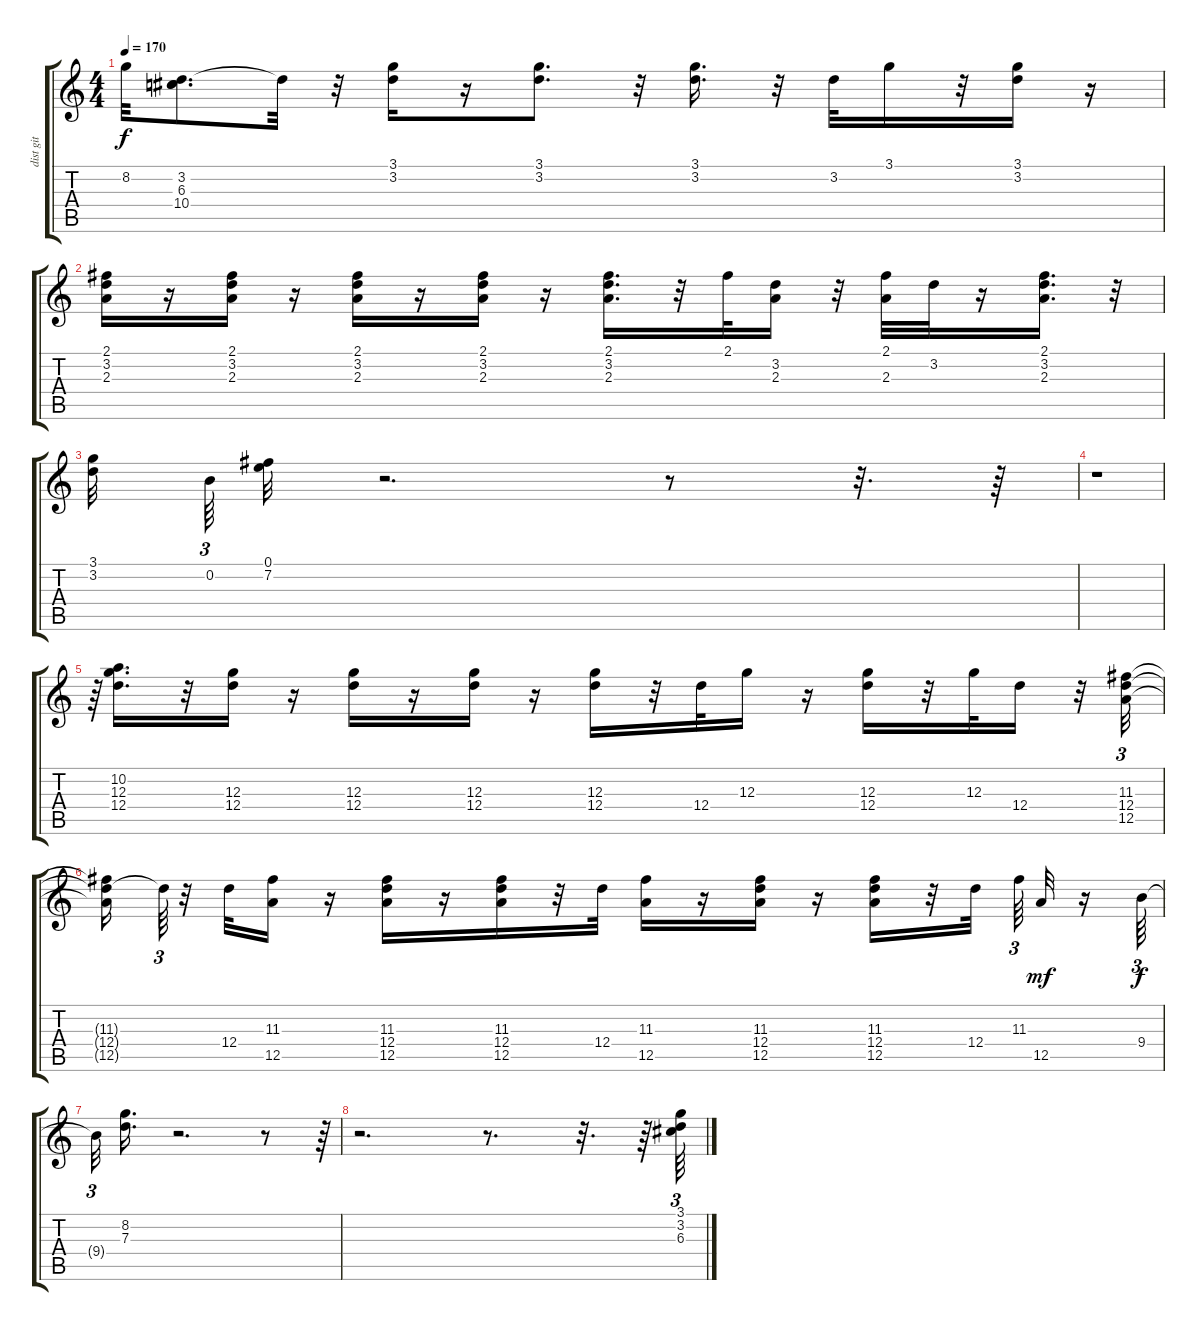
\track ("dist git" "dist git") {instrument distortionguitar}
\staff {score tabs}
\tuning (E4 B3 G3 D3 A2 E2) {hide}
\ts (4 4)
\tempo 170
\clef g2
\ks c
8.2.32{dy f} (3.2 6.3 10.4).8{d} 3.2{t}.32 r.32 (3.1 3.2).16 r.16 (3.1 3.2).8{d} r.32 (3.1 3.2).16{d} r.32 3.2.32 3.1.16 r.32 (3.1 3.2).16 r.16 |
(2.1 3.2 2.3).16 r.16 (2.1 3.2 2.3).16 r.16 (2.1 3.2 2.3).16 r.16 (2.1 3.2 2.3).16 r.16 (2.1 3.2 2.3).16{d} r.32 2.1.32 (3.2 2.3).16 r.32 (2.1 2.3).32 3.2.32 r.16 (2.1 3.2 2.3).16{d} r.32 |
(3.1 3.2).32 0.2.64{tu (3 2)} (0.1 7.2).32 r.2{d} r.8 r.32{d} r.64 |
r.1 |
r.64{tu (3 2)} (10.2 12.3 12.4).16{d} r.32 (12.3 12.4).16 r.16 (12.3 12.4).16 r.16 (12.3 12.4).16 r.16 (12.3 12.4).16 r.32 12.4.32 12.3.16 r.16 (12.3 12.4).16 r.32 12.3.32 12.4.16 r.32 (11.3 12.4 12.5).32{tu (3 2)} |
(11.3{t} 12.4{t} 12.5{t}).16 12.4{t}.64{tu (3 2)} r.32 12.4.32 (11.3 12.5).16 r.16 (11.3 12.4 12.5).16 r.16 (11.3 12.4 12.5).16 r.32 12.4.32 (11.3 12.5).16 r.16 (11.3 12.4 12.5).16 r.16 (11.3 12.4 12.5).16 r.32 12.4.32 11.3.64{tu (3 2)} 12.5.32{dy mf} r.16 9.4.64{tu (3 2) dy f} |
9.4{t}.32{tu (3 2)} (8.2 7.3).16{d} r.2{d} r.8 r.64{tu (3 2)} |
r.2{d} r.8{d} r.32{d} r.64 (3.1 3.2 6.3).64{tu (3 2)}
